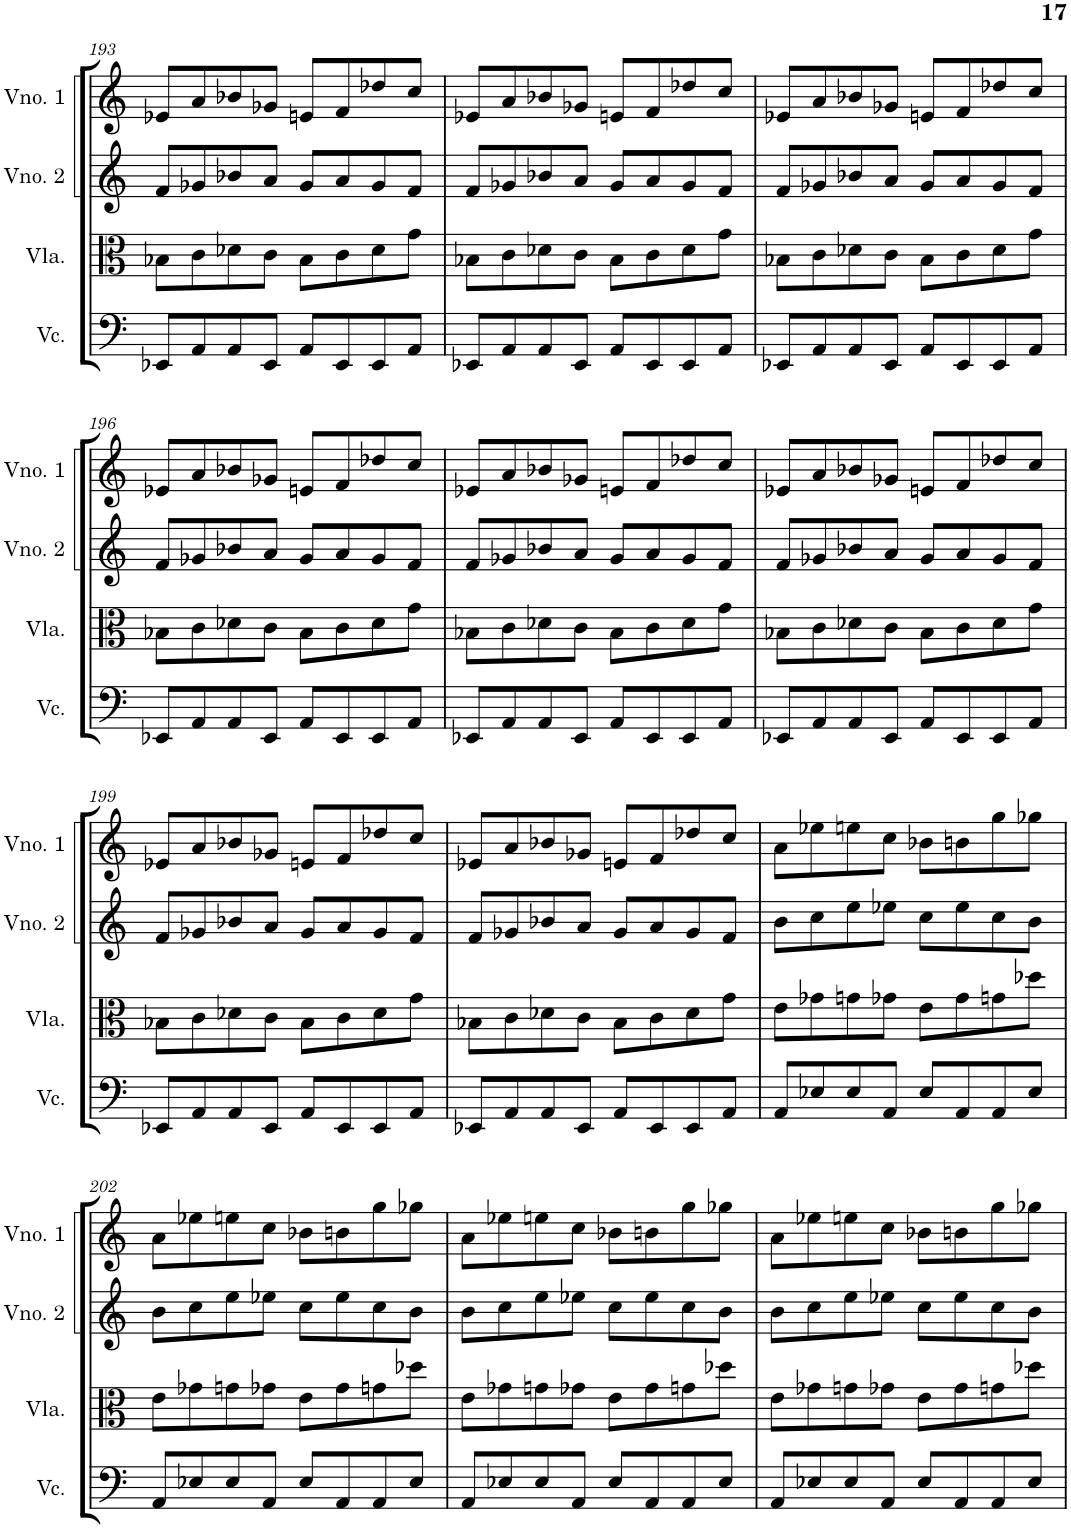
**kern	**kern	**kern	**kern
*part4	*part3	*part2	*part1
*staff4	*staff3	*staff2	*staff1
*I"Violoncelo	*I"Viola	*I"Violino 2	*I"Violino 1
*I'Vc.	*I'Vla.	*I'Vno. 2	*I'Vno. 1
!!LO:PB:g=z
*clefF4	*clefC3	*clefG2	*clefG2
*k[]	*k[]	*k[]	*k[]
*M4/4	*M4/4	*M4/4	*M4/4
=193	=193	=193	=193
8EE-X/L	8B-X\L	8f/L	8e-X/L
8AA/	8c\	8g-X/	8a/
8AA/	8d-X\	8b-X/	8b-X/
8EE-/J	8c\J	8a/J	8g-X/J
8AA/L	8B-\L	8g-/L	8en/L
8EE-/	8c\	8a/	8f/
8EE-/	8d-\	8g-/	8dd-X/
8AA/J	8g\J	8f/J	8cc/J
=194	=194	=194	=194
8EE-X/L	8B-X\L	8f/L	8e-X/L
8AA/	8c\	8g-X/	8a/
8AA/	8d-X\	8b-X/	8b-X/
8EE-/J	8c\J	8a/J	8g-X/J
8AA/L	8B-\L	8g-/L	8en/L
8EE-/	8c\	8a/	8f/
8EE-/	8d-\	8g-/	8dd-X/
8AA/J	8g\J	8f/J	8cc/J
=195	=195	=195	=195
8EE-X/L	8B-X\L	8f/L	8e-X/L
8AA/	8c\	8g-X/	8a/
8AA/	8d-X\	8b-X/	8b-X/
8EE-/J	8c\J	8a/J	8g-X/J
8AA/L	8B-\L	8g-/L	8en/L
8EE-/	8c\	8a/	8f/
8EE-/	8d-\	8g-/	8dd-X/
8AA/J	8g\J	8f/J	8cc/J
!!LO:LB:g=z
=196	=196	=196	=196
8EE-X/L	8B-X\L	8f/L	8e-X/L
8AA/	8c\	8g-X/	8a/
8AA/	8d-X\	8b-X/	8b-X/
8EE-/J	8c\J	8a/J	8g-X/J
8AA/L	8B-\L	8g-/L	8en/L
8EE-/	8c\	8a/	8f/
8EE-/	8d-\	8g-/	8dd-X/
8AA/J	8g\J	8f/J	8cc/J
=197	=197	=197	=197
8EE-X/L	8B-X\L	8f/L	8e-X/L
8AA/	8c\	8g-X/	8a/
8AA/	8d-X\	8b-X/	8b-X/
8EE-/J	8c\J	8a/J	8g-X/J
8AA/L	8B-\L	8g-/L	8en/L
8EE-/	8c\	8a/	8f/
8EE-/	8d-\	8g-/	8dd-X/
8AA/J	8g\J	8f/J	8cc/J
=198	=198	=198	=198
8EE-X/L	8B-X\L	8f/L	8e-X/L
8AA/	8c\	8g-X/	8a/
8AA/	8d-X\	8b-X/	8b-X/
8EE-/J	8c\J	8a/J	8g-X/J
8AA/L	8B-\L	8g-/L	8en/L
8EE-/	8c\	8a/	8f/
8EE-/	8d-\	8g-/	8dd-X/
8AA/J	8g\J	8f/J	8cc/J
!!LO:LB:g=z
=199	=199	=199	=199
8EE-X/L	8B-X\L	8f/L	8e-X/L
8AA/	8c\	8g-X/	8a/
8AA/	8d-X\	8b-X/	8b-X/
8EE-/J	8c\J	8a/J	8g-X/J
8AA/L	8B-\L	8g-/L	8en/L
8EE-/	8c\	8a/	8f/
8EE-/	8d-\	8g-/	8dd-X/
8AA/J	8g\J	8f/J	8cc/J
=200	=200	=200	=200
8EE-X/L	8B-X\L	8f/L	8e-X/L
8AA/	8c\	8g-X/	8a/
8AA/	8d-X\	8b-X/	8b-X/
8EE-/J	8c\J	8a/J	8g-X/J
8AA/L	8B-\L	8g-/L	8en/L
8EE-/	8c\	8a/	8f/
8EE-/	8d-\	8g-/	8dd-X/
8AA/J	8g\J	8f/J	8cc/J
=201	=201	=201	=201
8AA/L	8e\L	8b\L	8a\L
8E-X/	8g-X\	8cc\	8ee-X\
8E-/	8gn\	8ee\	8een\
8AA/J	8g-X\J	8ee-X\J	8cc\J
8E-/L	8e\L	8cc\L	8b-X\L
8AA/	8g-\	8ee-\	8bn\
8AA/	8gn\	8cc\	8gg\
8E-/J	8dd-X\J	8b\J	8gg-X\J
!!LO:LB:g=z
=202	=202	=202	=202
8AA/L	8e\L	8b\L	8a\L
8E-X/	8g-X\	8cc\	8ee-X\
8E-/	8gn\	8ee\	8een\
8AA/J	8g-X\J	8ee-X\J	8cc\J
8E-/L	8e\L	8cc\L	8b-X\L
8AA/	8g-\	8ee-\	8bn\
8AA/	8gn\	8cc\	8gg\
8E-/J	8dd-X\J	8b\J	8gg-X\J
=203	=203	=203	=203
8AA/L	8e\L	8b\L	8a\L
8E-X/	8g-X\	8cc\	8ee-X\
8E-/	8gn\	8ee\	8een\
8AA/J	8g-X\J	8ee-X\J	8cc\J
8E-/L	8e\L	8cc\L	8b-X\L
8AA/	8g-\	8ee-\	8bn\
8AA/	8gn\	8cc\	8gg\
8E-/J	8dd-X\J	8b\J	8gg-X\J
=204	=204	=204	=204
8AA/L	8e\L	8b\L	8a\L
8E-X/	8g-X\	8cc\	8ee-X\
8E-/	8gn\	8ee\	8een\
8AA/J	8g-X\J	8ee-X\J	8cc\J
8E-/L	8e\L	8cc\L	8b-X\L
8AA/	8g-\	8ee-\	8bn\
8AA/	8gn\	8cc\	8gg\
8E-/J	8dd-X\J	8b\J	8gg-X\J
=	=	=	=
*-	*-	*-	*-
